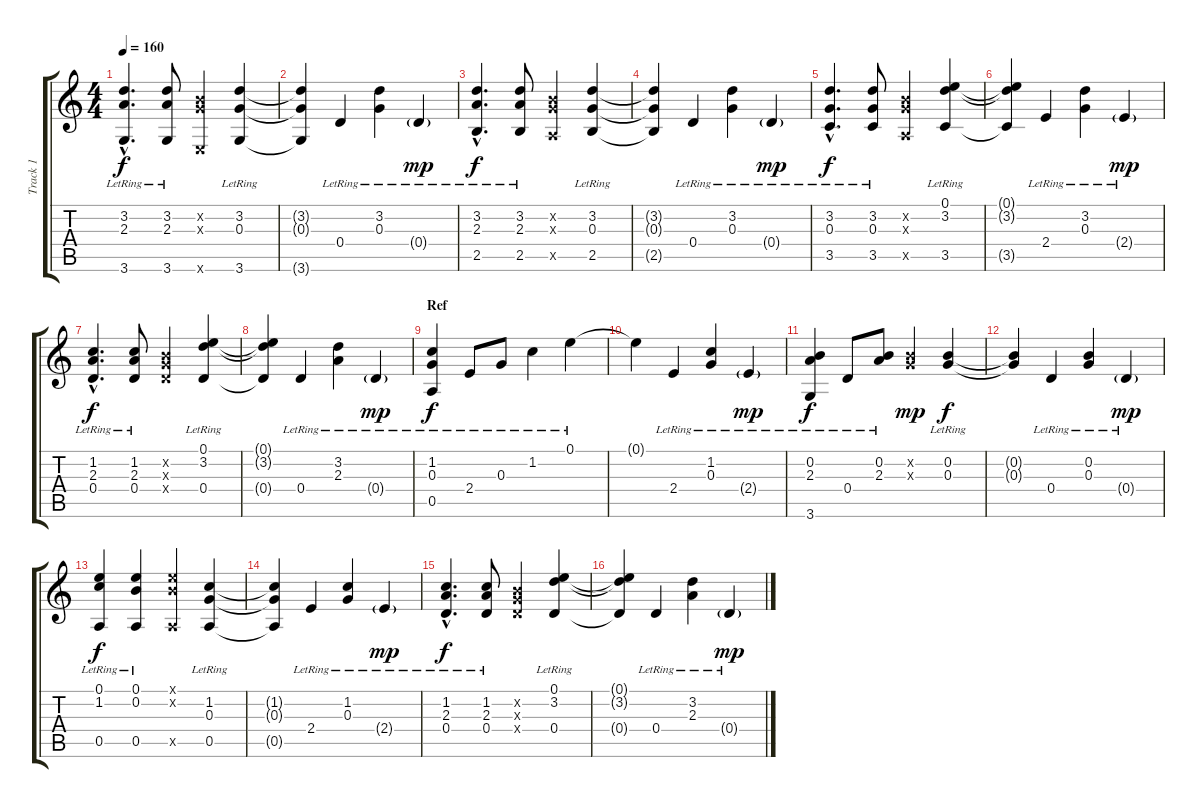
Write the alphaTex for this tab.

\track ("Track 1" "Track 1") {instrument acousticguitarsteel}
\staff {score tabs}
\tuning (E4 B3 G3 D3 A2 E2) {hide}
\ts (4 4)
\tempo 160
\clef g2
\ks c
(3.2{hac lr} 2.3{hac lr} 3.6{hac lr}).4{d dy f} (3.2{lr} 2.3{lr} 3.6{lr}).8 (0.2{x} 0.3{x} 0.6{x}).4 (3.2{lr} 0.3{lr} 3.6{lr}).4 |
(3.2{t} 0.3{t} 3.6{t}).4 0.4{lr}.4 (3.2{lr} 0.3{lr}).4 0.4{g lr}.4{dy mp} |
(3.2{hac lr} 2.3{hac lr} 2.5{hac lr}).4{d dy f} (3.2{lr} 2.3{lr} 2.5{lr}).8 (0.2{x} 0.3{x} 0.5{x}).4 (3.2{lr} 0.3{lr} 2.5{lr}).4 |
(3.2{t} 0.3{t} 2.5{t}).4 0.4{lr}.4 (3.2{lr} 0.3{lr}).4 0.4{g lr}.4{dy mp} |
(3.2{hac lr} 0.3{hac lr} 3.5{hac lr}).4{d dy f} (3.2{lr} 0.3{lr} 3.5{lr}).8 (0.2{x} 0.3{x} 0.5{x}).4 (0.1{lr} 3.2{lr} 3.5{lr}).4 |
(0.1{t} 3.2{t} 3.5{t}).4 2.4{lr}.4 (3.2{lr} 0.3{lr}).4 2.4{g lr}.4{dy mp} |
(1.2{hac lr} 2.3{hac lr} 0.4{hac lr}).4{d dy f} (1.2{lr} 2.3{lr} 0.4{lr}).8 (0.2{x} 0.3{x} 0.4{x}).4 (0.1{lr} 3.2{lr} 0.4{lr}).4 |
(0.1{t} 3.2{t} 0.4{t}).4 0.4{lr}.4 (3.2{lr} 2.3{lr}).4 0.4{g lr}.4{dy mp} |
\section ("" "Ref")
(1.2{lr} 0.3{lr} 0.5{lr}).4{dy f} 2.4{lr}.8 0.3{lr}.8 1.2{lr}.4 0.1{lr}.4 |
0.1{t}.4 2.4{lr}.4 (1.2{lr} 0.3{lr}).4 2.4{g lr}.4{dy mp} |
(0.2{lr} 2.3{lr} 3.6{lr}).4{dy f} 0.4{lr}.8 (0.2{lr} 2.3{lr}).8 (0.2{x} 0.3{x}).4{dy mp} (0.2{lr} 0.3{lr}).4{dy f} |
(0.2{t} 0.3{t}).4 0.4{lr}.4 (0.2{lr} 0.3{lr}).4 0.4{g lr}.4{dy mp} |
(0.1{lr} 1.2{lr} 0.5{lr}).4{dy f} (0.1{lr} 0.2{lr} 0.5{lr}).4 (0.1{x} 0.2{x} 0.5{x}).4 (1.2{lr} 0.3{lr} 0.5{lr}).4 |
(1.2{t} 0.3{t} 0.5{t}).4 2.4{lr}.4 (1.2{lr} 0.3{lr}).4 2.4{g lr}.4{dy mp} |
(1.2{hac lr} 2.3{hac lr} 0.4{hac lr}).4{d dy f} (1.2{lr} 2.3{lr} 0.4{lr}).8 (0.2{x} 0.3{x} 0.4{x}).4 (0.1{lr} 3.2{lr} 0.4{lr}).4 |
(0.1{t} 3.2{t} 0.4{t}).4 0.4{lr}.4 (3.2{lr} 2.3{lr}).4 0.4{g lr}.4{dy mp}
